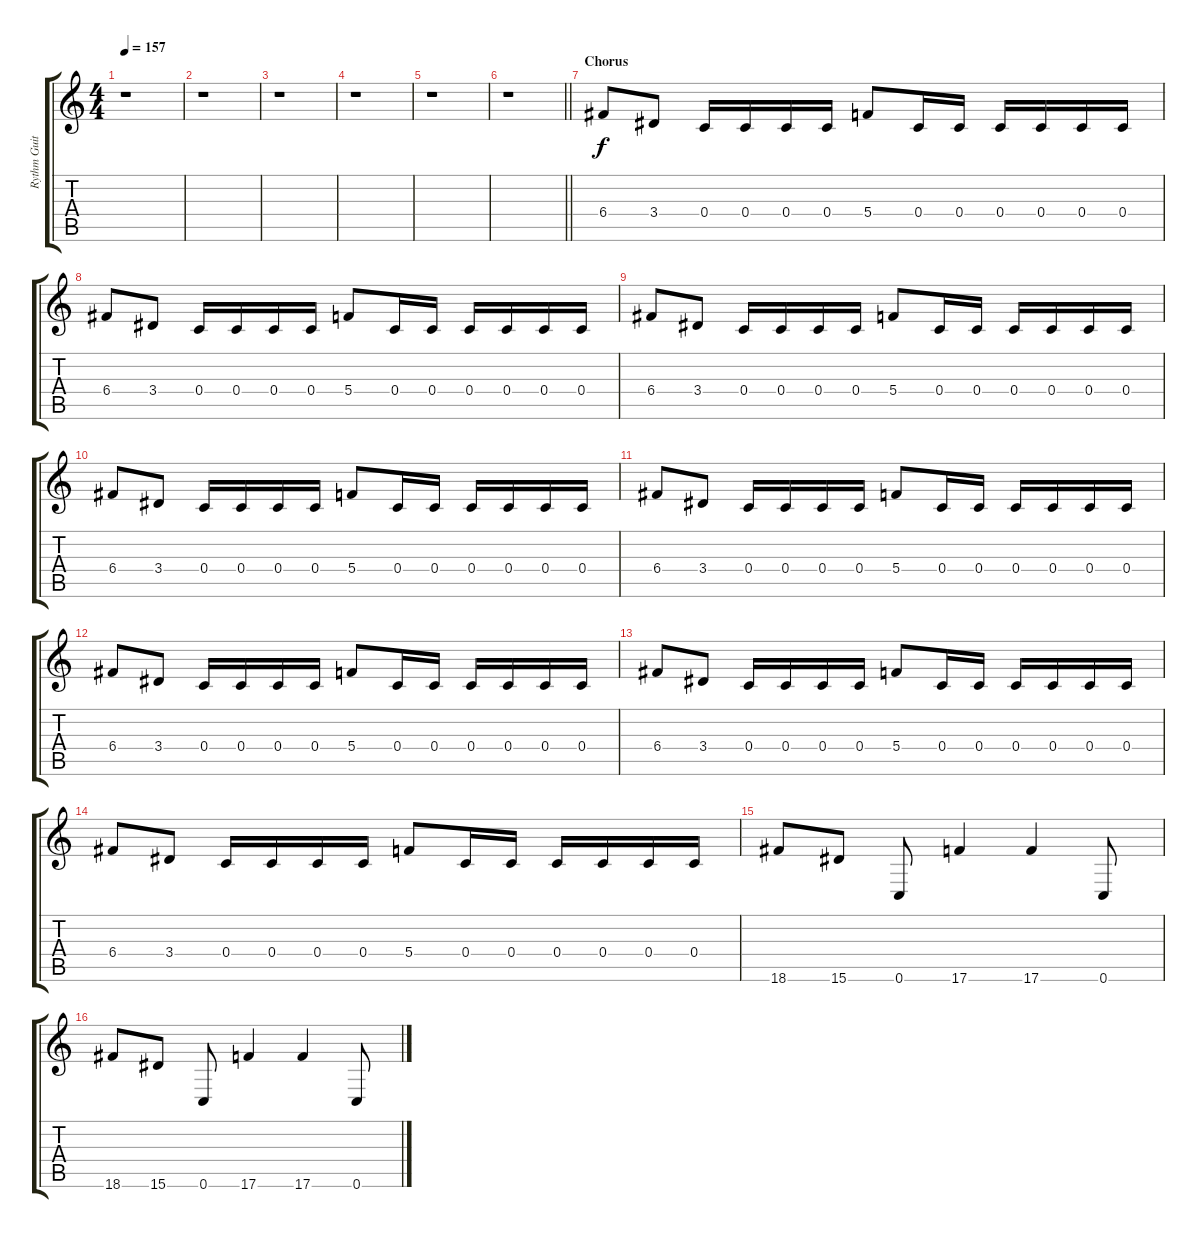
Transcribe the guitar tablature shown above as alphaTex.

\track ("Rythm Guitar" "Rythm Guit") {instrument distortionguitar}
\staff {score tabs}
\tuning (D4 A3 F3 C3 G2 C2) {hide}
\ts (4 4)
\tempo 157
\clef g2
\ks c
r.1{dy f} |
r.1 |
r.1 |
r.1 |
r.1 |
\barLineRight lightlight
r.1 |
\section ("" "Chorus")
6.4.8 3.4.8 0.4.16 0.4.16 0.4.16 0.4.16 5.4.8 0.4.16 0.4.16 0.4.16 0.4.16 0.4.16 0.4.16 |
6.4.8 3.4.8 0.4.16 0.4.16 0.4.16 0.4.16 5.4.8 0.4.16 0.4.16 0.4.16 0.4.16 0.4.16 0.4.16 |
6.4.8 3.4.8 0.4.16 0.4.16 0.4.16 0.4.16 5.4.8 0.4.16 0.4.16 0.4.16 0.4.16 0.4.16 0.4.16 |
6.4.8 3.4.8 0.4.16 0.4.16 0.4.16 0.4.16 5.4.8 0.4.16 0.4.16 0.4.16 0.4.16 0.4.16 0.4.16 |
6.4.8 3.4.8 0.4.16 0.4.16 0.4.16 0.4.16 5.4.8 0.4.16 0.4.16 0.4.16 0.4.16 0.4.16 0.4.16 |
6.4.8 3.4.8 0.4.16 0.4.16 0.4.16 0.4.16 5.4.8 0.4.16 0.4.16 0.4.16 0.4.16 0.4.16 0.4.16 |
6.4.8 3.4.8 0.4.16 0.4.16 0.4.16 0.4.16 5.4.8 0.4.16 0.4.16 0.4.16 0.4.16 0.4.16 0.4.16 |
6.4.8 3.4.8 0.4.16 0.4.16 0.4.16 0.4.16 5.4.8 0.4.16 0.4.16 0.4.16 0.4.16 0.4.16 0.4.16 |
18.6.8 15.6.8 0.6.8 17.6.4 17.6.4 0.6.8 |
18.6.8 15.6.8 0.6.8 17.6.4 17.6.4 0.6.8
